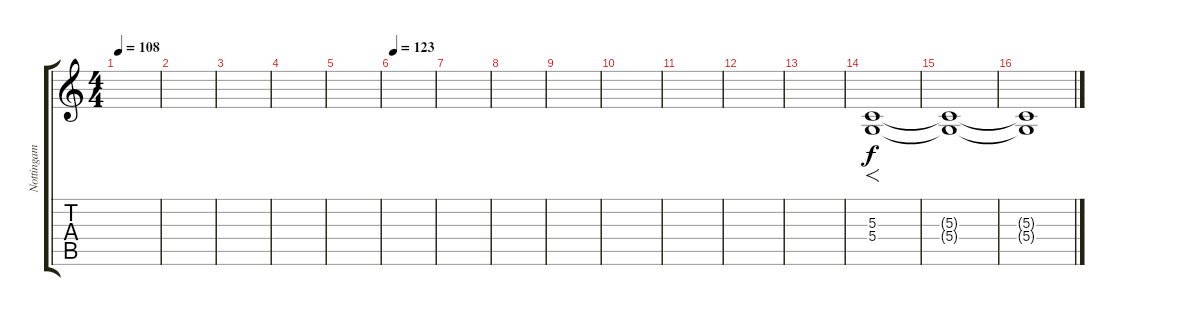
\track ("Nottingam" "Nottingam") {instrument applause}
\staff {score tabs}
\tuning (E4 B3 G3 D3 A2 E2) {hide}
\ts (4 4)
\tempo 108
\clef g2
\ks c
|
|
|
|
|
\tempo 123
|
|
|
|
|
|
|
|
(5.3 5.4).1{f volume 11} |
(5.3{t} 5.4{t}).1 |
(5.3{t} 5.4{t}).1
